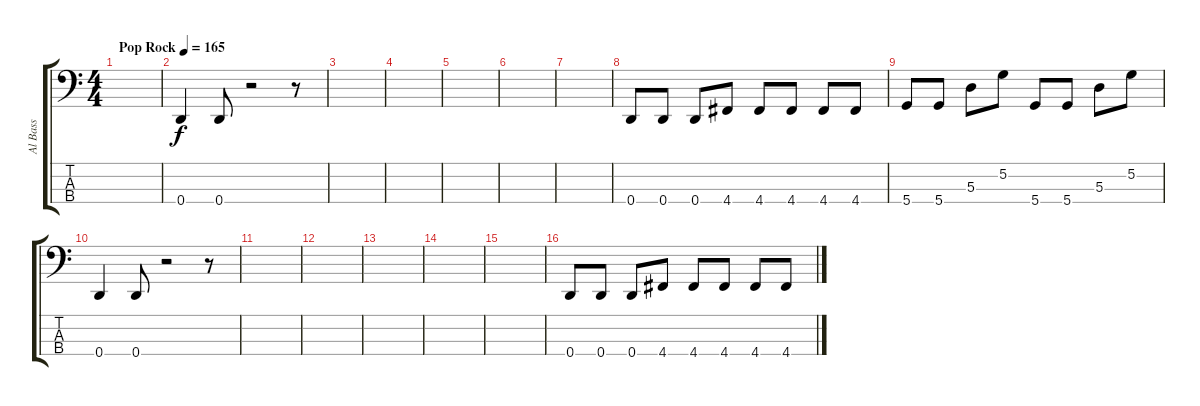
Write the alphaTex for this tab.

\track ("Al Bass" "Al Bass") {instrument electricbasspick}
\staff {score tabs}
\tuning (G2 D2 A1 D1) {hide}
\ts (4 4)
\tempo (165 "Pop Rock")
\clef f4
\ks c
|
0.4.4 0.4.8 r.2 r.8 |
|
|
|
|
|
0.4.8 0.4.8 0.4.8 4.4.8 4.4.8 4.4.8 4.4.8 4.4.8 |
5.4.8 5.4.8 5.3.8 5.2.8 5.4.8 5.4.8 5.3.8 5.2.8 |
0.4.4 0.4.8 r.2 r.8 |
|
|
|
|
|
0.4.8 0.4.8 0.4.8 4.4.8 4.4.8 4.4.8 4.4.8 4.4.8
